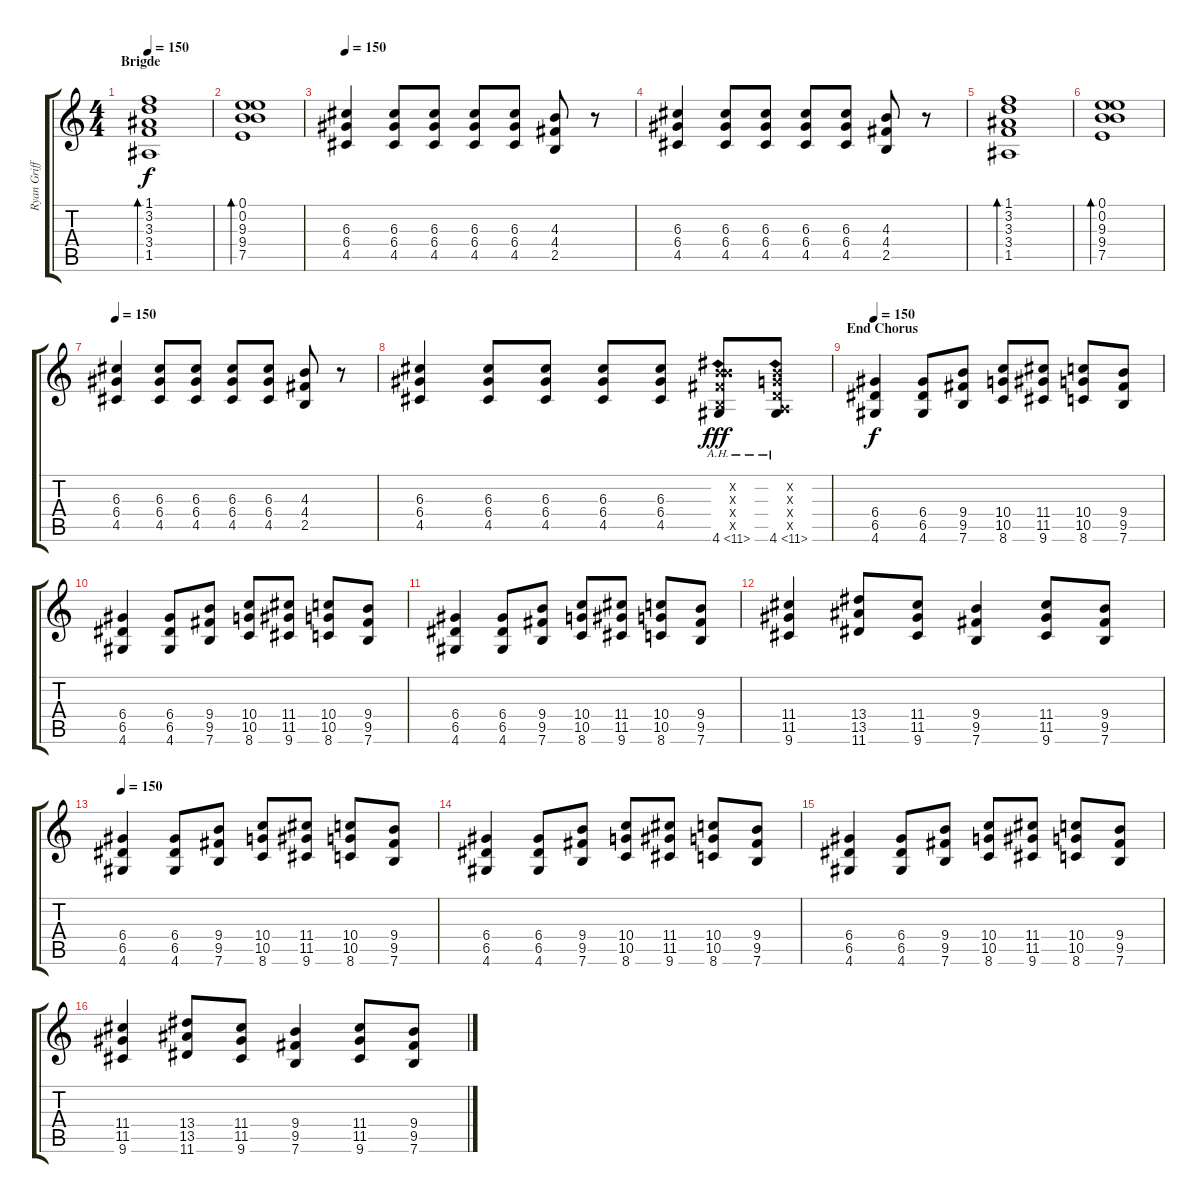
\track ("Ryan Griffits" "Ryan Griff") {instrument overdrivenguitar}
\staff {score tabs}
\tuning (E4 B3 G3 D3 A2 E2) {hide}
\ts (4 4)
\section ("" "Brigde")
\tempo 150
\clef g2
\ks c
(1.1 3.2 3.3 3.4 1.5).1{bd 120 dy f volume 8 balance 0 instrument electricguitarjazz} |
(0.1 0.2 9.3 9.4 7.5).1{bd 120} |
\tempo 150
(6.3 6.4 4.5).4{volume 10 balance 0 instrument overdrivenguitar} (6.3 6.4 4.5).8 (6.3 6.4 4.5).8 (6.3 6.4 4.5).8 (6.3 6.4 4.5).8 (4.3 4.4 2.5).8 r.8 |
(6.3 6.4 4.5).4 (6.3 6.4 4.5).8 (6.3 6.4 4.5).8 (6.3 6.4 4.5).8 (6.3 6.4 4.5).8 (4.3 4.4 2.5).8 r.8 |
(1.1 3.2 3.3 3.4 1.5).1{bd 120 volume 8 balance 0 instrument electricguitarjazz} |
(0.1 0.2 9.3 9.4 7.5).1{bd 120} |
\tempo 150
(6.3 6.4 4.5).4{volume 10 balance 0 instrument overdrivenguitar} (6.3 6.4 4.5).8 (6.3 6.4 4.5).8 (6.3 6.4 4.5).8 (6.3 6.4 4.5).8 (4.3 4.4 2.5).8 r.8 |
(6.3 6.4 4.5).4 (6.3 6.4 4.5).8 (6.3 6.4 4.5).8 (6.3 6.4 4.5).8 (6.3 6.4 4.5).8 (0.2{x} 4.3{x} 4.4{x} 2.5{x} 4.6{ah 7}).8{dy fff} (0.2{x} 0.3{x} 0.4{x} 0.5{x} 4.6{ah 7}).8 |
\section ("" "End Chorus ")
\tempo 150
(6.4 6.5 4.6).4{dy f} (6.4 6.5 4.6).8 (9.4 9.5 7.6).8 (10.4 10.5 8.6).8 (11.4 11.5 9.6).8 (10.4 10.5 8.6).8 (9.4 9.5 7.6).8 |
(6.4 6.5 4.6).4 (6.4 6.5 4.6).8 (9.4 9.5 7.6).8 (10.4 10.5 8.6).8 (11.4 11.5 9.6).8 (10.4 10.5 8.6).8 (9.4 9.5 7.6).8 |
(6.4 6.5 4.6).4 (6.4 6.5 4.6).8 (9.4 9.5 7.6).8 (10.4 10.5 8.6).8 (11.4 11.5 9.6).8 (10.4 10.5 8.6).8 (9.4 9.5 7.6).8 |
(11.4 11.5 9.6).4 (13.4 13.5 11.6).8 (11.4 11.5 9.6).8 (9.4 9.5 7.6).4 (11.4 11.5 9.6).8 (9.4 9.5 7.6).8 |
\tempo 150
(6.4 6.5 4.6).4 (6.4 6.5 4.6).8 (9.4 9.5 7.6).8 (10.4 10.5 8.6).8 (11.4 11.5 9.6).8 (10.4 10.5 8.6).8 (9.4 9.5 7.6).8 |
(6.4 6.5 4.6).4 (6.4 6.5 4.6).8 (9.4 9.5 7.6).8 (10.4 10.5 8.6).8 (11.4 11.5 9.6).8 (10.4 10.5 8.6).8 (9.4 9.5 7.6).8 |
(6.4 6.5 4.6).4 (6.4 6.5 4.6).8 (9.4 9.5 7.6).8 (10.4 10.5 8.6).8 (11.4 11.5 9.6).8 (10.4 10.5 8.6).8 (9.4 9.5 7.6).8 |
(11.4 11.5 9.6).4 (13.4 13.5 11.6).8 (11.4 11.5 9.6).8 (9.4 9.5 7.6).4 (11.4 11.5 9.6).8 (9.4 9.5 7.6).8
